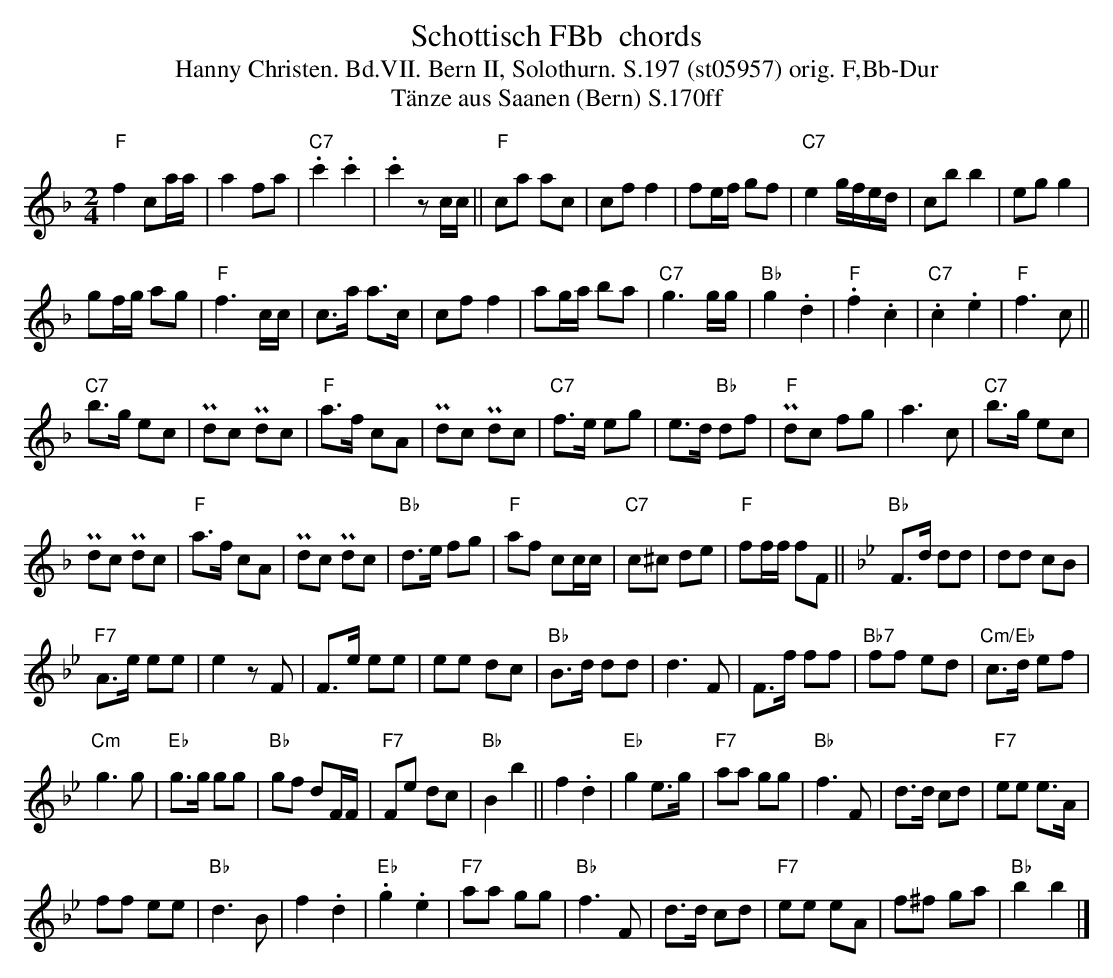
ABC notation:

X:1
T: Schottisch FBb  chords
T:Hanny Christen. Bd.VII. Bern II, Solothurn. S.197 (st05957) orig. F,Bb-Dur
T: T\"anze aus Saanen (Bern) S.170ff
M:2/4
L:1/8
K:F %%MIDI gchordon
"F"f2 ca/a/ | a2 fa | "C7".c'2.c'2 | .c'2zc/c/ || "F"ca ac | cf f2 | fe/f/ gf | "C7"e2 g/f/e/d/ | cbb2 | egg2 |
gf/g/ ag | "F"f3c/c/ | c>a a>c | cff2 | ag/a/ ba | "C7"g3g/g/ | "Bb"g2.d2 | "F".f2.c2 | "C7".c2.e2 |  "F"f3c ||
"C7"b>g ec | Pdc Pdc | "F"a>f cA | Pdc Pdc | "C7"f>e eg | e>d "Bb"df | "F"Pdc fg | a3c | "C7"b>g ec |
Pdc Pdc | "F"a>f cA | Pdc Pdc | "Bb"d>e fg | "F"af cc/c/ | "C7"c^c de | "F"ff/f/ fF || [K:Bb] "Bb"F>d dd | dd cB |
"F7"A>e ee | e2zF | F>e ee | ee dc | "Bb"B>d dd | d3F | F>f ff | "Bb7"ff ed | "Cm/Eb"c>d ef |
"Cm"g3g | "Eb"g>g gg | "Bb"gf dF/F/ | "F7"Fe dc | "Bb"B2b2 || f2.d2 | "Eb"g2 e>g | "F7"aa gg | "Bb"f3F | d>d cd | "F7"ee e>A |
ff ee | "Bb"d3B | f2.d2 | "Eb".g2.e2 | "F7"aa gg | "Bb"f3F | d>d cd | "F7"ee eA | f^f ga | "Bb"b2b2 |]
